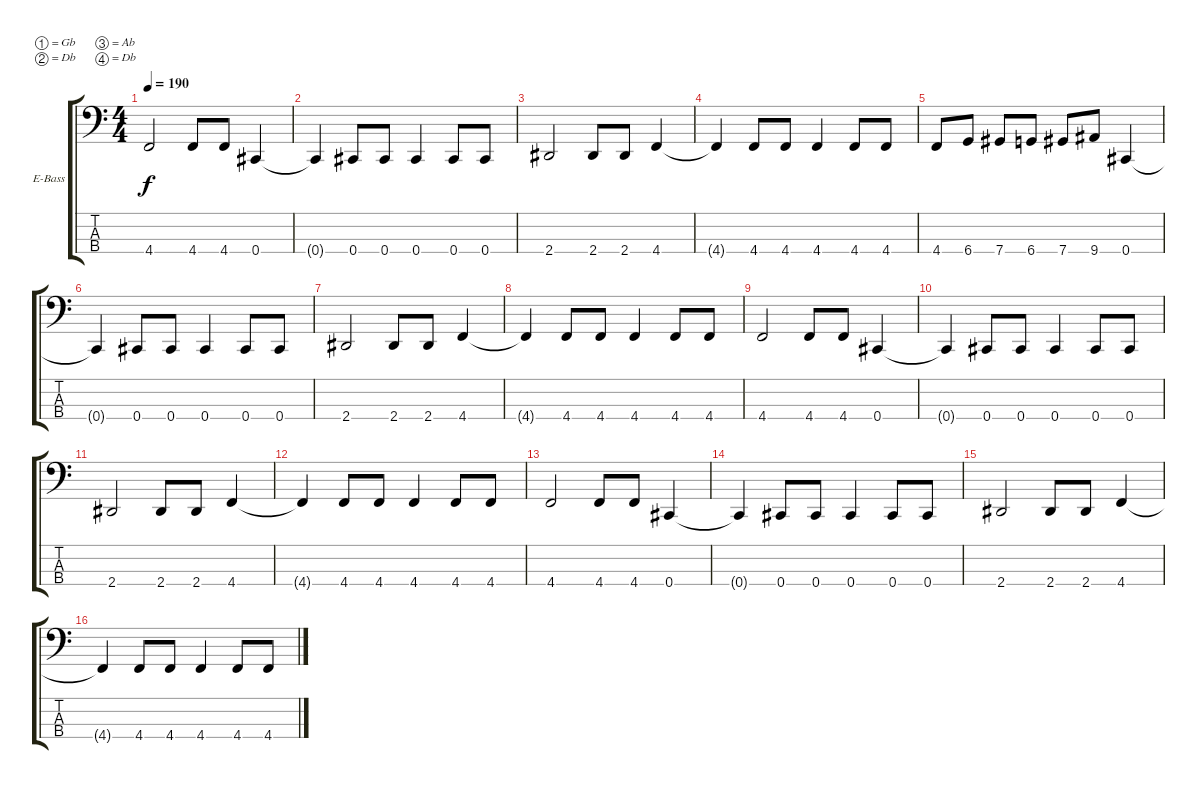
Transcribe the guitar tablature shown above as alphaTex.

\defaultSystemsLayout 4
\bracketExtendMode groupsimilarinstruments
\firstSystemTrackNameOrientation horizontal
\otherSystemsTrackNameOrientation horizontal
\track ("Electric Bass" "E-Bass") {instrument electricbassfinger}
\staff {score tabs}
\tuning (Gb2 Db2 Ab1 Db1)
\ts (4 4)
\tempo 190
\clef f4
\ks c
4.4.2{dy f} 4.4.8 4.4.8 0.4.4 |
0.4{t}.4 0.4.8 0.4.8 0.4.4 0.4.8 0.4.8 |
2.4.2 2.4.8 2.4.8 4.4.4 |
4.4{t}.4 4.4.8 4.4.8 4.4.4 4.4.8 4.4.8 |
4.4.8 6.4.8 7.4.8 6.4.8 7.4.8 9.4.8 0.4.4 |
0.4{t}.4 0.4.8 0.4.8 0.4.4 0.4.8 0.4.8 |
2.4.2 2.4.8 2.4.8 4.4.4 |
4.4{t}.4 4.4.8 4.4.8 4.4.4 4.4.8 4.4.8 |
4.4.2 4.4.8 4.4.8 0.4.4 |
0.4{t}.4 0.4.8 0.4.8 0.4.4 0.4.8 0.4.8 |
2.4.2 2.4.8 2.4.8 4.4.4 |
4.4{t}.4 4.4.8 4.4.8 4.4.4 4.4.8 4.4.8 |
4.4.2 4.4.8 4.4.8 0.4.4 |
0.4{t}.4 0.4.8 0.4.8 0.4.4 0.4.8 0.4.8 |
2.4.2 2.4.8 2.4.8 4.4.4 |
4.4{t}.4 4.4.8 4.4.8 4.4.4 4.4.8 4.4.8
